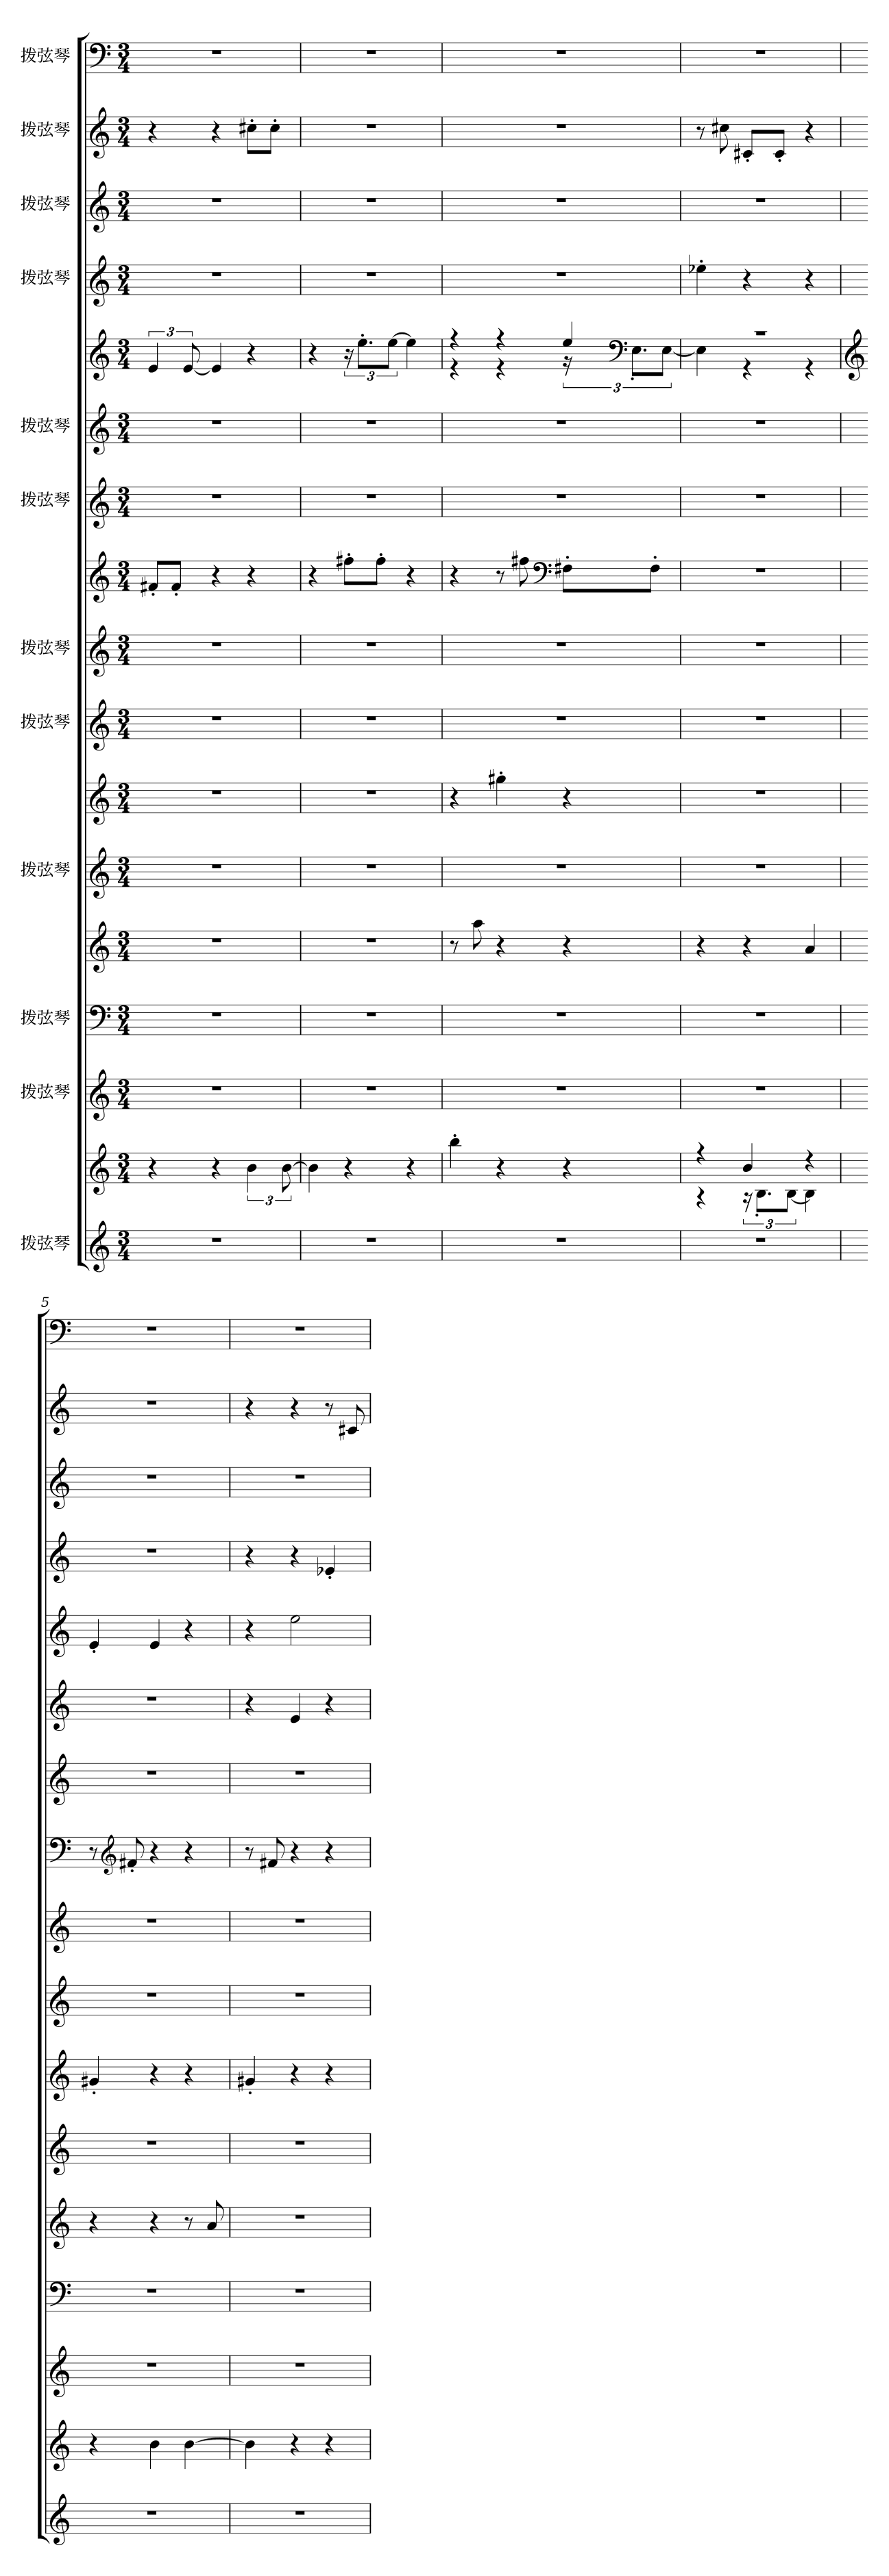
**kern	**kern	**kern	**kern	**kern	**kern	**kern	**kern	**kern	**kern	**kern	**kern	**kern	**kern	**kern	**kern	**kern
*part12	*part12	*part11	*part10	*part10	*part9	*part9	*part8	*part7	*part7	*part6	*part5	*part5	*part4	*part3	*part2	*part1
*staff17	*staff16	*staff15	*staff14	*staff13	*staff12	*staff11	*staff10	*staff9	*staff8	*staff7	*staff6	*staff5	*staff4	*staff3	*staff2	*staff1
*I"拨弦琴	*	*I"拨弦琴	*I"拨弦琴	*	*I"拨弦琴	*	*I"拨弦琴	*I"拨弦琴	*	*I"拨弦琴	*I"拨弦琴	*	*I"拨弦琴	*I"拨弦琴	*I"拨弦琴	*I"拨弦琴
*clefG2	*clefG2	*clefG2	*clefF4	*clefG2	*clefG2	*clefG2	*clefG2	*clefG2	*clefG2	*clefG2	*clefG2	*clefG2	*clefG2	*clefG2	*clefG2	*clefF4
*k[]	*k[]	*k[]	*k[]	*k[]	*k[]	*k[]	*k[]	*k[]	*k[]	*k[]	*k[]	*k[]	*k[]	*k[]	*k[]	*k[]
*M3/4	*M3/4	*M3/4	*M3/4	*M3/4	*M3/4	*M3/4	*M3/4	*M3/4	*M3/4	*M3/4	*M3/4	*M3/4	*M3/4	*M3/4	*M3/4	*M3/4
*MM180	*MM180	*MM180	*MM180	*MM180	*MM180	*MM180	*MM180	*MM180	*MM180	*MM180	*MM180	*MM180	*MM180	*MM180	*MM180	*MM180
=1	=1	=1	=1	=1	=1	=1	=1	=1	=1	=1	=1	=1	=1	=1	=1	=1
2.r	4r	2.r	2.r	2.r	2.r	2.r	2.r	2.r	8f#X'/L	2.r	2.r	6e/	2.r	2.r	4r	2.r
.	.	.	.	.	.	.	.	.	8f#'/J	.	.	.	.	.	.	.
.	.	.	.	.	.	.	.	.	.	.	.	[12e/	.	.	.	.
.	4r	.	.	.	.	.	.	.	4r	.	.	4e/]	.	.	4r	.
.	6b\	.	.	.	.	.	.	.	4r	.	.	4r	.	.	8cc#X'\L	.
.	.	.	.	.	.	.	.	.	.	.	.	.	.	.	8cc#'\J	.
.	[12b\	.	.	.	.	.	.	.	.	.	.	.	.	.	.	.
=2	=2	=2	=2	=2	=2	=2	=2	=2	=2	=2	=2	=2	=2	=2	=2	=2
2.r	4b\]	2.r	2.r	2.r	2.r	2.r	2.r	2.r	4r	2.r	2.r	4r	2.r	2.r	2.r	2.r
.	4r	.	.	.	.	.	.	.	8ff#X'\L	.	.	24r	.	.	.	.
.	.	.	.	.	.	.	.	.	.	.	.	12.ee'\L	.	.	.	.
.	.	.	.	.	.	.	.	.	8ff#'\J	.	.	.	.	.	.	.
.	.	.	.	.	.	.	.	.	.	.	.	[12ee\J	.	.	.	.
.	4r	.	.	.	.	.	.	.	4r	.	.	4ee\]	.	.	.	.
=3	=3	=3	=3	=3	=3	=3	=3	=3	=3	=3	=3	=3	=3	=3	=3	=3
*	*	*	*	*	*	*	*	*	*	*	*	*^	*	*	*	*
2.r	4bb'\	2.r	2.r	8r	2.r	4r	2.r	2.r	4r	2.r	2.r	4r	4r	2.r	2.r	2.r	2.r
.	.	.	.	8aa\	.	.	.	.	.	.	.	.	.	.	.	.	.
.	4r	.	.	4r	.	4gg#X'\	.	.	8r	.	.	4r	4r	.	.	.	.
.	.	.	.	.	.	.	.	.	8ff#X\	.	.	.	.	.	.	.	.
*	*	*	*	*	*	*	*	*	*clefF4	*	*	*	*	*	*	*	*
.	4r	.	.	4r	.	4r	.	.	8F#X'\L	.	.	4ee/	24r	.	.	.	.
*	*	*	*	*	*	*	*	*	*	*	*	*clefF4	*	*	*	*	*
.	.	.	.	.	.	.	.	.	.	.	.	.	12.E'\L	.	.	.	.
.	.	.	.	.	.	.	.	.	8F#'\J	.	.	.	.	.	.	.	.
.	.	.	.	.	.	.	.	.	.	.	.	.	[12E\J	.	.	.	.
=4	=4	=4	=4	=4	=4	=4	=4	=4	=4	=4	=4	=4	=4	=4	=4	=4	=4
*	*^	*	*	*	*	*	*	*	*	*	*	*	*	*	*	*	*
2.r	4r	4r	2.r	2.r	4r	2.r	2.r	2.r	2.r	2.r	2.r	2.r	2.r	4E\]	4ee-X'\	2.r	8r	2.r
.	.	.	.	.	.	.	.	.	.	.	.	.	.	.	.	.	8cc#X\	.
.	4b/	24r	.	.	4r	.	.	.	.	.	.	.	.	4r	4r	.	8c#X'/L	.
.	.	12.B'\L	.	.	.	.	.	.	.	.	.	.	.	.	.	.	.	.
.	.	.	.	.	.	.	.	.	.	.	.	.	.	.	.	.	8c#'/J	.
.	.	[12B\J	.	.	.	.	.	.	.	.	.	.	.	.	.	.	.	.
.	4r	4B\]	.	.	4a/	.	.	.	.	.	.	.	.	4r	4r	.	4r	.
*	*v	*v	*	*	*	*	*	*	*	*	*	*	*v	*v	*	*	*	*
!!LO:PB:g=z
=5	=5	=5	=5	=5	=5	=5	=5	=5	=5	=5	=5	=5	=5	=5	=5	=5
*	*	*	*	*	*	*	*	*	*	*	*	*clefG2	*	*	*	*
2.r	4r	2.r	2.r	4r	2.r	4g#X'/	2.r	2.r	8r	2.r	2.r	4e'/	2.r	2.r	2.r	2.r
*	*	*	*	*	*	*	*	*	*clefG2	*	*	*	*	*	*	*
.	.	.	.	.	.	.	.	.	8f#X'/	.	.	.	.	.	.	.
.	4b\	.	.	4r	.	4r	.	.	4r	.	.	4e/	.	.	.	.
.	[4b\	.	.	8r	.	4r	.	.	4r	.	.	4r	.	.	.	.
.	.	.	.	8a/	.	.	.	.	.	.	.	.	.	.	.	.
=6	=6	=6	=6	=6	=6	=6	=6	=6	=6	=6	=6	=6	=6	=6	=6	=6
2.r	4b\]	2.r	2.r	2.r	2.r	4g#X'/	2.r	2.r	8r	2.r	4r	4r	4r	2.r	4r	2.r
.	.	.	.	.	.	.	.	.	8f#X/	.	.	.	.	.	.	.
.	4r	.	.	.	.	4r	.	.	4r	.	4e/	2ee\	4r	.	4r	.
.	4r	.	.	.	.	4r	.	.	4r	.	4r	.	4e-X'/	.	8r	.
.	.	.	.	.	.	.	.	.	.	.	.	.	.	.	8c#X/	.
=	=	=	=	=	=	=	=	=	=	=	=	=	=	=	=	=
*-	*-	*-	*-	*-	*-	*-	*-	*-	*-	*-	*-	*-	*-	*-	*-	*-
